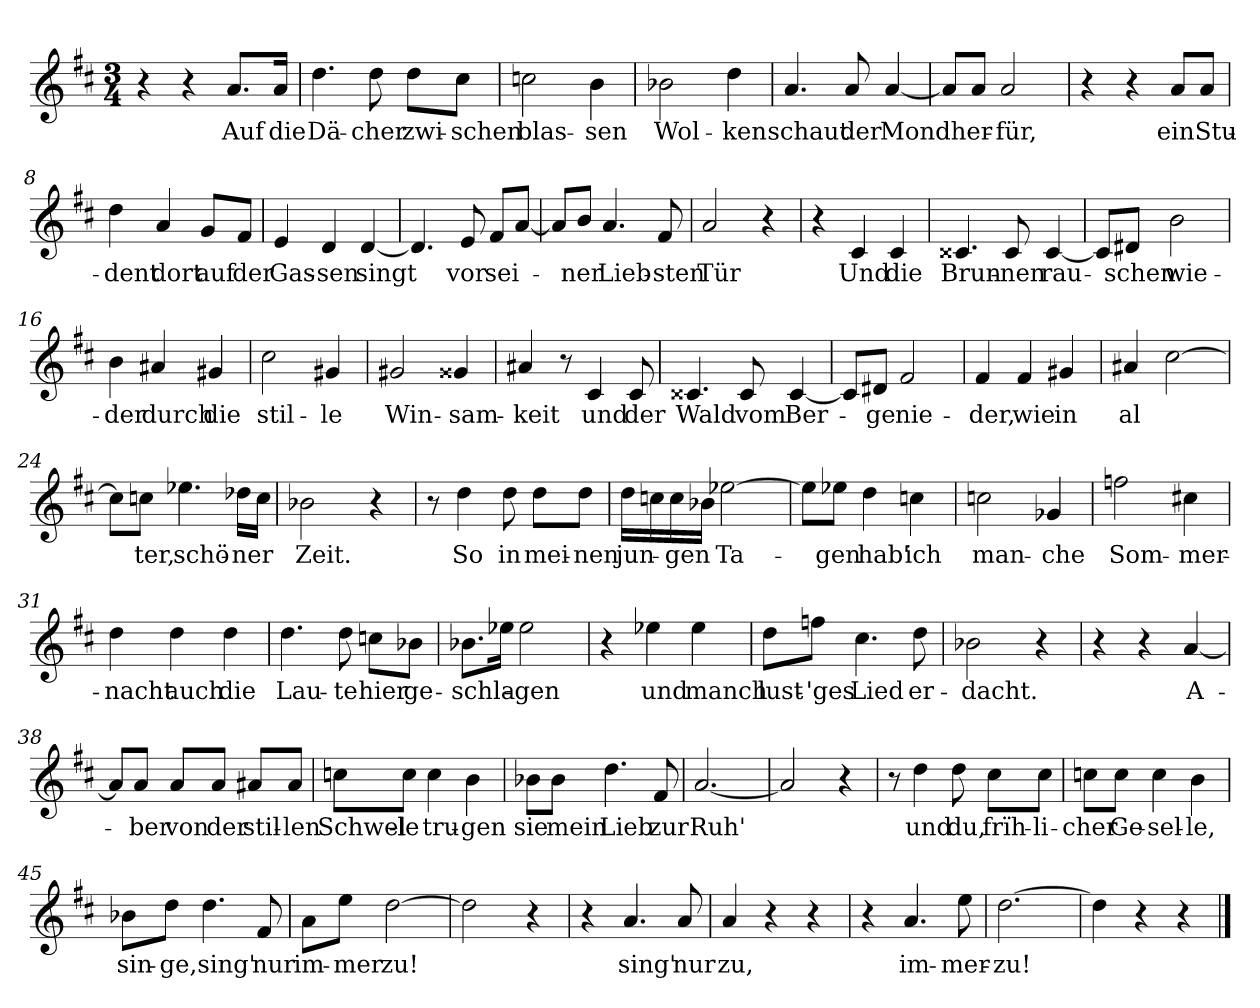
**kern	**text
*part1	*part1
*staff1	*staff1
*clefG2	*
*k[f#c#]	*
*M3/4	*
=1	=1
4r	.
4r	.
!	!LO:LY:b
8.a/L	Auf
!	!LO:LY:b
16a/Jk	die
=2	=2
!	!LO:LY:b
4.dd\	Dä-
!	!LO:LY:b
8dd\	-cher
!	!LO:LY:b
8dd\L	zwi-
!	!LO:LY:b
8cc#\J	-schen
=3	=3
!	!LO:LY:b
2ccn\	blas-
!	!LO:LY:b
4b\	-sen
=4	=4
!	!LO:LY:b
2b-X\	Wol-
!	!LO:LY:b
4dd\	-ken
=5	=5
!	!LO:LY:b
4.a/	schaut
!	!LO:LY:b
8a/	der
!	!LO:LY:b
[4a/	Mond
=6	=6
8a/L]	.
!	!LO:LY:b
8a/J	her-
!	!LO:LY:b
2a/	-für,
=7	=7
4r	.
4r	.
!	!LO:LY:b
8a/L	ein
!	!LO:LY:b
8a/J	Stu-
=8	=8
!	!LO:LY:b
4dd\	-dent
!	!LO:LY:b
4a/	dort
!	!LO:LY:b
8g/L	auf
!	!LO:LY:b
8f#/J	der
!!LO:LB:g=z
=9	=9
!	!LO:LY:b
4e/	Gas-
!	!LO:LY:b
4d/	-sen
!	!LO:LY:b
[4d/	singt
=10	=10
4.d/]	.
!	!LO:LY:b
8e/	vor
!	!LO:LY:b
8f#/L	sei-
[8a/J	.
=11	=11
8a/L]	.
!	!LO:LY:b
8b/J	-ner
!	!LO:LY:b
4.a/	Lieb-
!	!LO:LY:b
8f#/	-sten
=12	=12
!	!LO:LY:b
2a/	Tür
4r	.
=13	=13
4r	.
!	!LO:LY:b
4c#/	Und
!	!LO:LY:b
4c#/	die
=14	=14
!	!LO:LY:b
4.c##X/	Brun-
!	!LO:LY:b
8c##/	-nen
!	!LO:LY:b
[4c##/	rau-
=15	=15
8c##/L]	.
!	!LO:LY:b
8d#X/J	-schen
!	!LO:LY:b
2b\	wie-
=16	=16
!	!LO:LY:b
4b\	-der
!	!LO:LY:b
4a#X/	durch
!	!LO:LY:b
4g#X/	die
=17	=17
!	!LO:LY:b
2cc#\	stil-
!	!LO:LY:b
4g#X/	-le
!!LO:LB:g=z
=18	=18
!	!LO:LY:b
2g#X/	Win-
!	!LO:LY:b
4g##X/	-sam-
=19	=19
!	!LO:LY:b
4a#X/	-keit
8r	.
!	!LO:LY:b
4c#/	und
!	!LO:LY:b
8c#/	der
=20	=20
!	!LO:LY:b
4.c##X/	Wald
!	!LO:LY:b
8c##/	vom
!	!LO:LY:b
[4c##/	Ber-
=21	=21
8c##/L]	.
!	!LO:LY:b
8d#X/J	-ge
!	!LO:LY:b
2f#/	nie-
=22	=22
!	!LO:LY:b
4f#/	-der,
!	!LO:LY:b
4f#/	wie
!	!LO:LY:b
4g#X/	in
=23	=23
!	!LO:LY:b
4a#X/	al
[2cc#\	.
=24	=24
8cc#\L]	.
!	!LO:LY:b
8ccn\J	-ter,
!	!LO:LY:b
4.ee-X\	schö-
!	!LO:LY:b
16dd-X\LL	-ner
16cc\JJ	.
=25	=25
!	!LO:LY:b
2b-X\	Zeit.
4r	.
=26	=26
8r	.
!	!LO:LY:b
4dd\	So
!	!LO:LY:b
8dd\	in
!	!LO:LY:b
8dd\L	mei-
!	!LO:LY:b
8dd\J	-nen
!!LO:LB:g=z
=27	=27
!	!LO:LY:b
16dd\LL	jun-
16ccn\	.
!	!LO:LY:b
16cc\	-gen
16b-X\JJ	.
!	!LO:LY:b
[2ee-X\	Ta-
=28	=28
8ee-\L]	.
!	!LO:LY:b
8ee-X\J	-gen
!	!LO:LY:b
4dd\	hab'
!	!LO:LY:b
4ccn\	ich
=29	=29
!	!LO:LY:b
2ccn\	man-
!	!LO:LY:b
4g-X/	-che
=30	=30
!	!LO:LY:b
2ffn\	Som-
!	!LO:LY:b
4cc#X\	-mer-
=31	=31
!	!LO:LY:b
4dd\	-nacht
!	!LO:LY:b
4dd\	auch
!	!LO:LY:b
4dd\	die
=32	=32
!	!LO:LY:b
4.dd\	Lau-
!	!LO:LY:b
8dd\	-te
!	!LO:LY:b
8ccn\L	hier
!	!LO:LY:b
8b-X\J	ge-
=33	=33
!	!LO:LY:b
8.b-X\L	-schla-
16ee-X\Jk	.
!	!LO:LY:b
2ee-\	-gen
=34	=34
4r	.
!	!LO:LY:b
4ee-X\	und
!	!LO:LY:b
4ee-\	manch
!!LO:LB:g=z
=35	=35
!	!LO:LY:b
8dd\L	lust-
!	!LO:LY:b
8ffn\J	-'ges
!	!LO:LY:b
4.cc#\	Lied
!	!LO:LY:b
8dd\	er-
=36	=36
!	!LO:LY:b
2b-X\	-dacht.
4r	.
=37	=37
4r	.
4r	.
!	!LO:LY:b
[4a/	A-
=38	=38
8a/L]	.
!	!LO:LY:b
8a/J	-ber
!	!LO:LY:b
8a/L	von
!	!LO:LY:b
8a/J	der
!	!LO:LY:b
8a#X/L	stil-
!	!LO:LY:b
8a#/J	-len
=39	=39
!	!LO:LY:b
8ccn\L	Schwel-
!	!LO:LY:b
8cc\J	-le
!	!LO:LY:b
4cc\	tru-
!	!LO:LY:b
4b\	-gen
=40	=40
!	!LO:LY:b
8b-X\L	sie
!	!LO:LY:b
8b-\J	mein
!	!LO:LY:b
4.dd\	Lieb
!	!LO:LY:b
8f#/	zur
=41	=41
!	!LO:LY:b
[2.a/	Ruh'
=42	=42
2a/]	.
4r	.
!!LO:LB:g=z
=43	=43
8r	.
!	!LO:LY:b
4dd\	und
!	!LO:LY:b
8dd\	du,
!	!LO:LY:b
8cc#\L	frïh-
!	!LO:LY:b
8cc#\J	-li-
=44	=44
!	!LO:LY:b
8ccn\L	-cher
!	!LO:LY:b
8cc\J	Ge-
!	!LO:LY:b
4cc\	-sel-
!	!LO:LY:b
4b\	-le,
=45	=45
!	!LO:LY:b
8b-X\L	sin-
!	!LO:LY:b
8dd\J	-ge,
!	!LO:LY:b
4.dd\	sing'
!	!LO:LY:b
8f#/	nur
=46	=46
!	!LO:LY:b
8a\L	im-
!	!LO:LY:b
8ee\J	-mer
!	!LO:LY:b
[2dd\	zu!
=47	=47
2dd\]	.
4r	.
=48	=48
4r	.
!	!LO:LY:b
4.a/	sing'
!	!LO:LY:b
8a/	nur
=49	=49
!	!LO:LY:b
4a/	zu,
4r	.
4r	.
=50	=50
4r	.
!	!LO:LY:b
4.a/	im-
!	!LO:LY:b
8ee\	-mer-
=51	=51
!	!LO:LY:b
[2.dd\	-zu!
=52	=52
4dd\]	.
4r	.
4r	.
==	==
*-	*-
